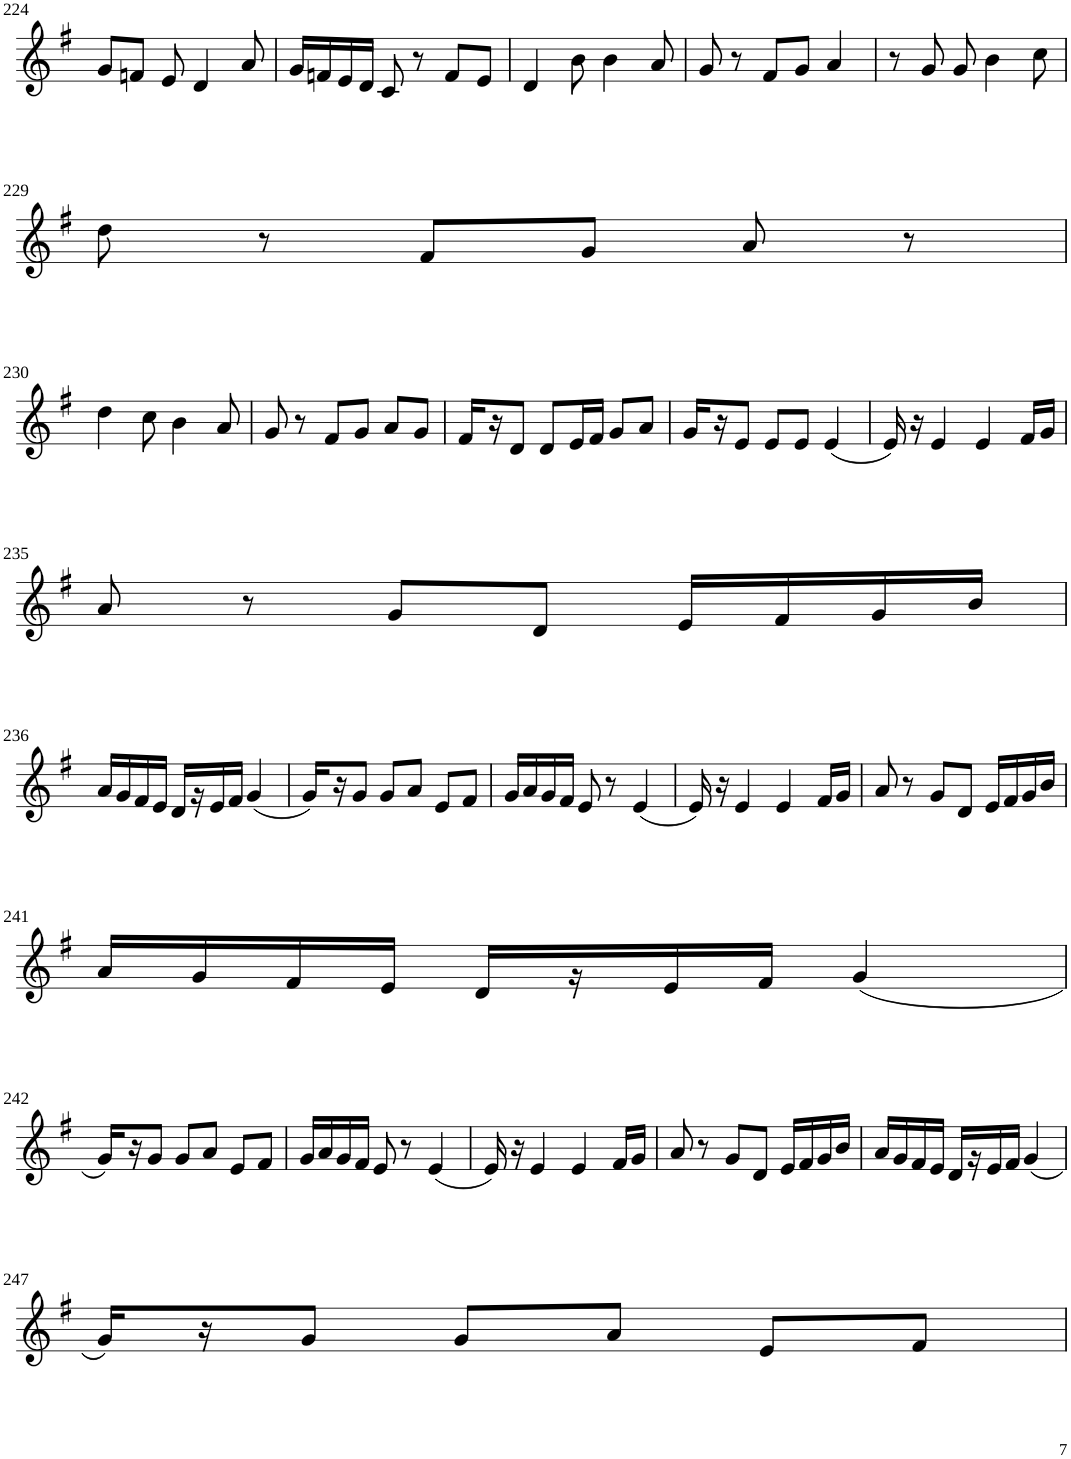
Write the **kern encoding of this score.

**kern
*part1
*staff1
*I"Violin
!!LO:PB:g=z
*clefG2
*k[f#]
*G:
*M3/4
=224
8g/L
8fn/J
8e/
4d/
8a/
=225
16g/LL
16fn/
16e/
16d/JJ
8c/
8r
8f/L
8e/J
=226
4d/
8b\
4b\
8a/
=227
8g/
8r
8f#/L
8g/J
4a/
=228
8r
8g/
8g/
4b\
8cc\
!!LO:LB:g=z
=229
8dd\
8r
8f#/L
8g/J
8a/
8r
!!LO:LB:g=z
=230
4dd\
8cc\
4b\
8a/
=231
8g/
8r
8f#/L
8g/J
8a/L
8g/J
=232
16f#/LL
16r
8d/J
8d/L
16e/L
16f#/JJ
8g/L
8a/J
=233
16g/LL
16r
8e/J
8e/L
8e/J
(4e/
=234
16e/)
16r
4e/
4e/
16f#/LL
16g/JJ
!!LO:LB:g=z
=235
8a/
8r
8g/L
8d/J
16e/LL
16f#/
16g/
16b/JJ
!!LO:LB:g=z
=236
16a/LL
16g/
16f#/
16e/JJ
16d/LL
16r
16e/
16f#/JJ
(4g/
=237
16g/LL)
16r
8g/J
8g/L
8a/J
8e/L
8f#/J
=238
16g/LL
16a/
16g/
16f#/JJ
8e/
8r
(4e/
=239
16e/)
16r
4e/
4e/
16f#/LL
16g/JJ
=240
8a/
8r
8g/L
8d/J
16e/LL
16f#/
16g/
16b/JJ
!!LO:LB:g=z
=241
16a/LL
16g/
16f#/
16e/JJ
16d/LL
16r
16e/
16f#/JJ
(4g/
!!LO:LB:g=z
=242
16g/LL)
16r
8g/J
8g/L
8a/J
8e/L
8f#/J
=243
16g/LL
16a/
16g/
16f#/JJ
8e/
8r
(4e/
=244
16e/)
16r
4e/
4e/
16f#/LL
16g/JJ
=245
8a/
8r
8g/L
8d/J
16e/LL
16f#/
16g/
16b/JJ
=246
16a/LL
16g/
16f#/
16e/JJ
16d/LL
16r
16e/
16f#/JJ
(4g/
!!LO:LB:g=z
=247
16g/LL)
16r
8g/J
8g/L
8a/J
8e/L
8f#/J
=
*-
